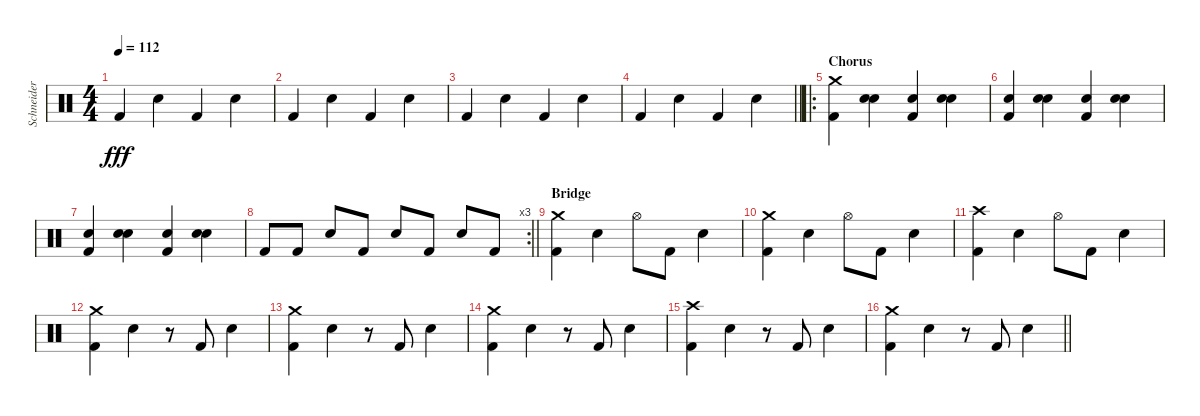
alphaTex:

\track ("Schneider - Drums" "Schneider ") {instrument percussion}
\staff {score}
\articulation defaults
\ts (4 4)
\tempo 112
\clef neutral
\ks c "Kick (hit) 2".4{dy fff} "Snare (hit) 2".4 "Kick (hit) 2".4 "Snare (hit) 2".4
|
"Kick (hit) 2".4 "Snare (hit) 2".4 "Kick (hit) 2".4 "Snare (hit) 2".4 |
"Kick (hit) 2".4 "Snare (hit) 2".4 "Kick (hit) 2".4 "Snare (hit) 2".4 |
\barLineRight lightlight "Kick (hit) 2".4 "Snare (hit) 2".4 "Kick (hit) 2".4 "Snare (hit) 2".4
|
\ro
\section ("" "Chorus")
("Crash medium (hit)" "Kick (hit) 2").4 ("Snare (hit)" "Snare (hit) 2").4 ("Snare (hit)" "Kick (hit) 2").4 ("Snare (hit)" "Snare (hit) 2").4 |
("Snare (hit)" "Kick (hit) 2").4 ("Snare (hit)" "Snare (hit) 2").4 ("Snare (hit)" "Kick (hit) 2").4 ("Snare (hit)" "Snare (hit) 2").4 |
("Snare (hit)" "Kick (hit) 2").4 ("Snare (hit)" "Snare (hit) 2").4 ("Snare (hit)" "Kick (hit) 2").4 ("Snare (hit)" "Snare (hit) 2").4 |
\rc 3
\barLineRight lightlight "Kick (hit) 2".8 "Kick (hit) 2".8 "Snare (hit) 2".8 "Kick (hit) 2".8 "Snare (hit) 2".8 "Kick (hit) 2".8 "Snare (hit) 2".8 "Kick (hit) 2".8
|
\section ("" "Bridge")
("Crash medium (hit)" "Kick (hit) 2").4 "Snare (hit) 2".4 "Hi-Hat (open)".8 "Kick (hit) 2".8 "Snare (hit) 2".4 |
("Crash medium (hit)" "Kick (hit) 2").4 "Snare (hit) 2".4 "Hi-Hat (open)".8 "Kick (hit) 2".8 "Snare (hit) 2".4 |
("Crash high (hit)" "Kick (hit) 2").4 "Snare (hit) 2".4 "Hi-Hat (open)".8 "Kick (hit) 2".8 "Snare (hit) 2".4 |
("Crash medium (hit)" "Kick (hit) 2").4 "Snare (hit) 2".4 r.8 "Kick (hit) 2".8 "Snare (hit) 2".4 |
("Crash medium (hit)" "Kick (hit) 2").4 "Snare (hit) 2".4 r.8 "Kick (hit) 2".8 "Snare (hit) 2".4 |
("Crash medium (hit)" "Kick (hit) 2").4 "Snare (hit) 2".4 r.8 "Kick (hit) 2".8 "Snare (hit) 2".4 |
("Crash high (hit)" "Kick (hit) 2").4 "Snare (hit) 2".4 r.8 "Kick (hit) 2".8 "Snare (hit) 2".4 |
\barLineRight lightlight
("Crash medium (hit)" "Kick (hit) 2").4 "Snare (hit) 2".4 r.8 "Kick (hit) 2".8 "Snare (hit) 2".4
